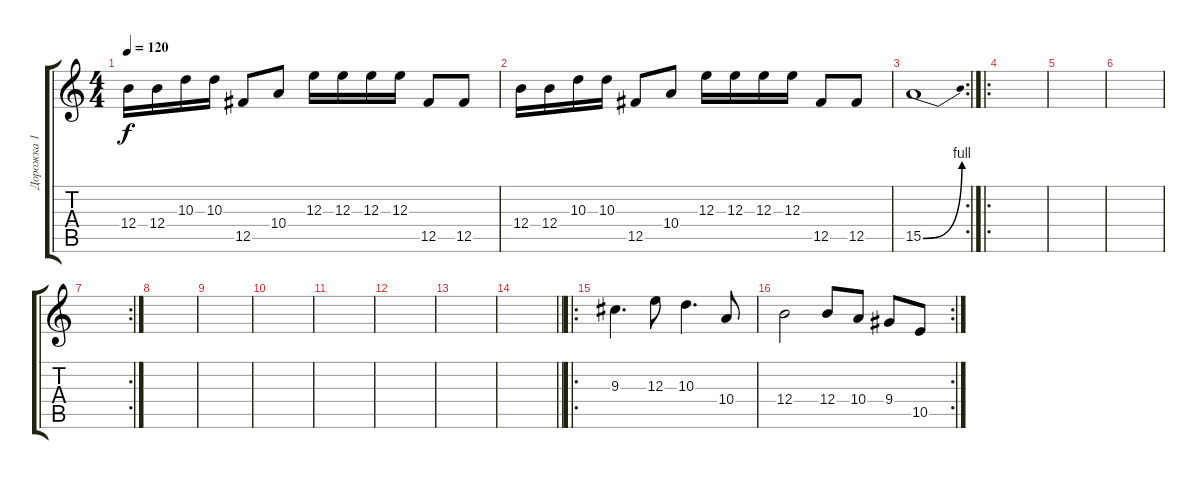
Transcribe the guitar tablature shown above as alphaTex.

\track ("Дорожка 1" "Дорожка 1") {instrument distortionguitar}
\staff {score tabs}
\tuning (Db4 Ab3 E3 B2 Gb2 B1) {hide}
\ts (4 4)
\tempo 120
\clef g2
\ks c
12.4.16{dy f} 12.4.16 10.3.16 10.3.16 12.5.8 10.4.8 12.3.16 12.3.16 12.3.16 12.3.16 12.5.8 12.5.8 |
12.4.16 12.4.16 10.3.16 10.3.16 12.5.8 10.4.8 12.3.16 12.3.16 12.3.16 12.3.16 12.5.8 12.5.8 |
\rc 2
15.5{be (bend 0 0 60 4)}.1 |
\ro
|
|
|
\rc 2
|
|
|
|
|
|
|
\barLineRight lightlight
|
\ro
9.3.4{d} 12.3.8 10.3.4{d} 10.4.8 |
\rc 2
12.4.2 12.4.8 10.4.8 9.4.8 10.5.8
